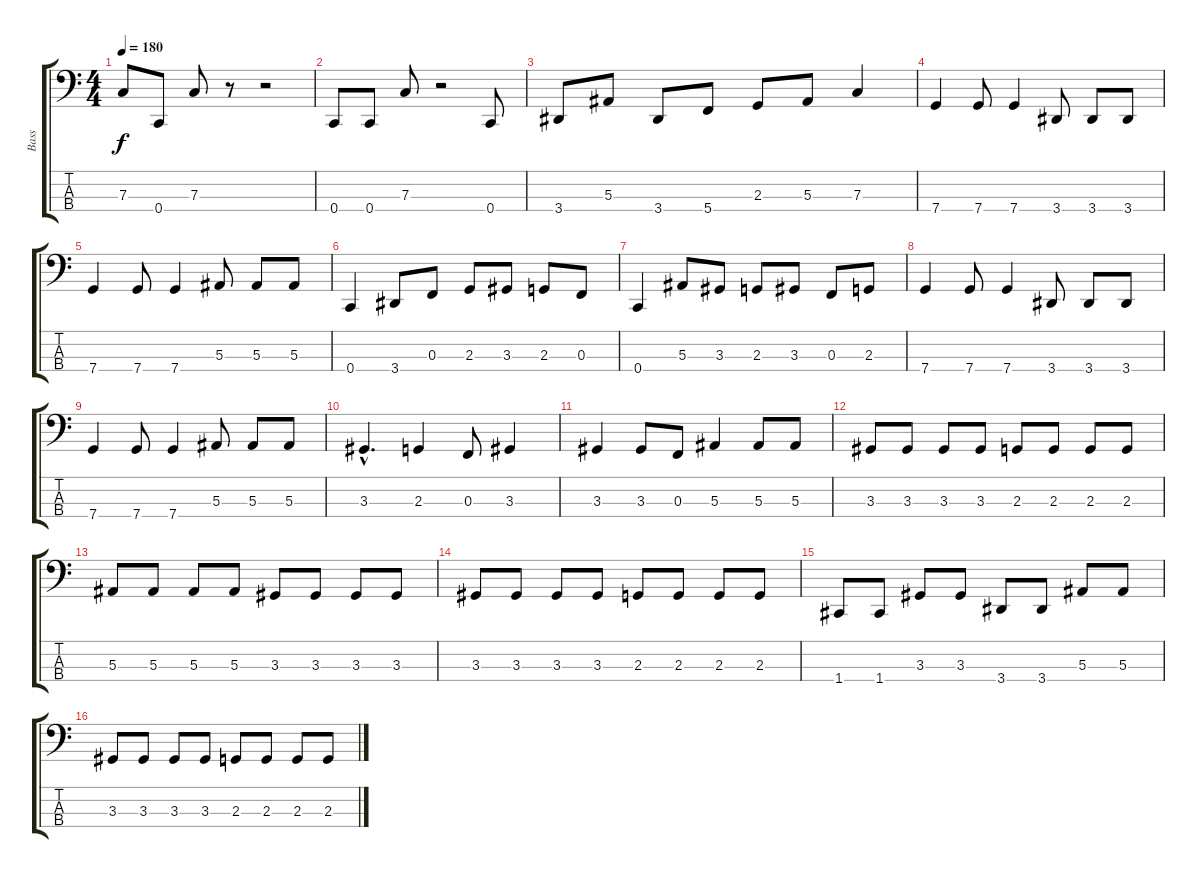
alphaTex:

\track ("Bass" "Bass") {instrument electricbasspick}
\staff {score tabs}
\tuning (Eb2 Bb1 F1 C1) {hide}
\ts (4 4)
\tempo 180
\clef f4
\ks c
7.3.8{dy f} 0.4.8 7.3.8 r.8 r.2 |
0.4.8 0.4.8 7.3.8 r.2 0.4.8 |
3.4.8 5.3.8 3.4.8 5.4.8 2.3.8 5.3.8 7.3.4 |
7.4.4 7.4.8 7.4.4 3.4.8 3.4.8 3.4.8 |
7.4.4 7.4.8 7.4.4 5.3.8 5.3.8 5.3.8 |
0.4.4 3.4.8 0.3.8 2.3.8 3.3.8 2.3.8 0.3.8 |
0.4.4 5.3.8 3.3.8 2.3.8 3.3.8 0.3.8 2.3.8 |
7.4.4 7.4.8 7.4.4 3.4.8 3.4.8 3.4.8 |
7.4.4 7.4.8 7.4.4 5.3.8 5.3.8 5.3.8 |
3.3{hac}.4{d} 2.3.4 0.3.8 3.3.4 |
3.3.4 3.3.8 0.3.8 5.3.4 5.3.8 5.3.8 |
3.3.8 3.3.8 3.3.8 3.3.8 2.3.8 2.3.8 2.3.8 2.3.8 |
5.3.8 5.3.8 5.3.8 5.3.8 3.3.8 3.3.8 3.3.8 3.3.8 |
3.3.8 3.3.8 3.3.8 3.3.8 2.3.8 2.3.8 2.3.8 2.3.8 |
1.4.8 1.4.8 3.3.8 3.3.8 3.4.8 3.4.8 5.3.8 5.3.8 |
3.3.8 3.3.8 3.3.8 3.3.8 2.3.8 2.3.8 2.3.8 2.3.8
